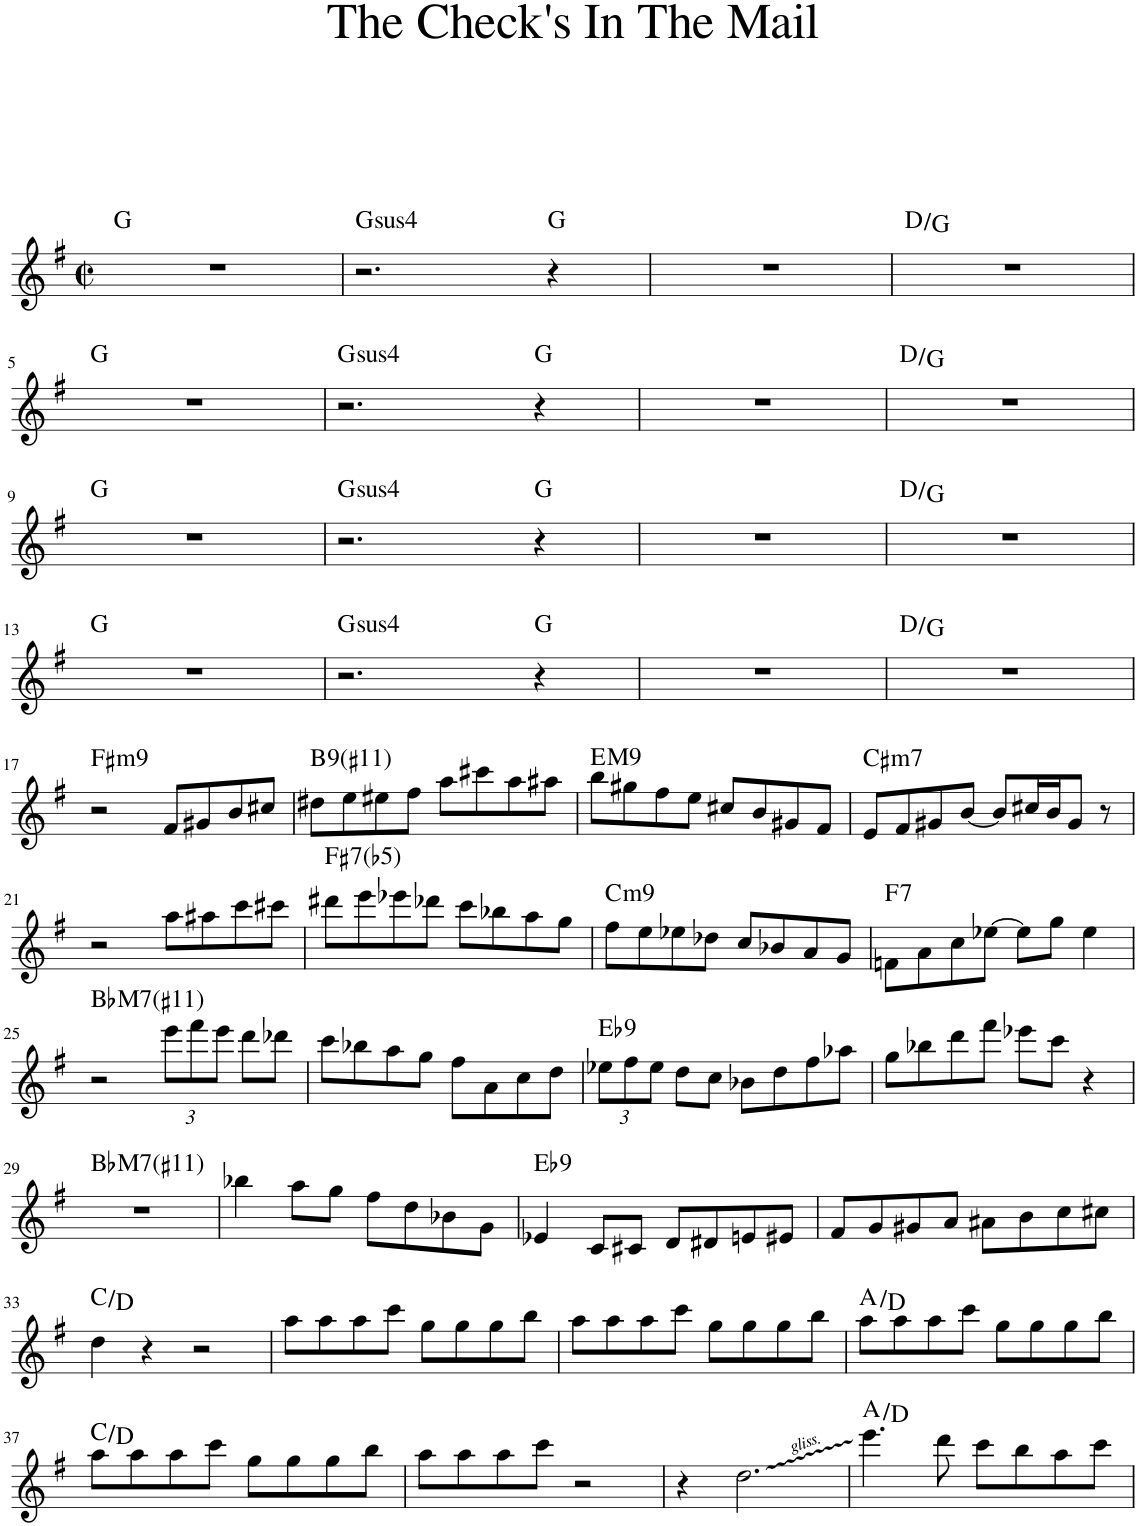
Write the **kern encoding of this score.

**kern	**harte
*part1	*part1
*staff1	*
*I"Baritone Saxophone	*
*I'Bar. Sax.	*
*clefG2	*
*Trd12c21	*
*k[f#]	*
*M2/2	*
*met(c|)	*
=1	=1
1r	G:maj
=2	=2
!	!LO:H:kt=4
2.r	G:sus4
4r	G:maj
=3	=3
1r	.
=4	=4
1r	D:maj/4
!!LO:LB:g=z
=5	=5
1r	G:maj
=6	=6
!	!LO:H:kt=4
2.r	G:sus4
4r	G:maj
=7	=7
1r	.
=8	=8
1r	D:maj/4
!!LO:LB:g=z
=9	=9
1r	G:maj
=10	=10
!	!LO:H:kt=4
2.r	G:sus4
4r	G:maj
=11	=11
1r	.
=12	=12
1r	D:maj/4
!!LO:LB:g=z
=13	=13
1r	G:maj
=14	=14
!	!LO:H:kt=4
2.r	G:sus4
4r	G:maj
=15	=15
1r	.
=16	=16
1r	D:maj/4
!!LO:LB:g=z
=17	=17
!	!LO:H:kt=m9
2r	F#:min9
8f#/L	.
8g#X/	.
8b/	.
8cc#X/J	.
=18	=18
!	!LO:H:kt=9
8dd#X\L	B:9(#11)
8ee\	.
8ee#X\	.
8ff#\J	.
8aa\L	.
8ccc#X\	.
8aa\	.
8aa#X\J	.
=19	=19
!	!LO:H:kt=M9
8bb\L	E:maj9
8gg#X\	.
8ff#\	.
8ee\J	.
8cc#X/L	.
8b/	.
8g#X/	.
8f#/J	.
=20	=20
!	!LO:H:kt=m7
8e/L	C#:min7
8f#/	.
8g#X/	.
[8b/J	.
8b/L]	.
16cc#X/L	.
16b/J	.
8g#/J	.
8r	.
!!LO:LB:g=z
=21	=21
2r	.
8aa\L	.
8aa#X\	.
8ccc\	.
8ccc#X\J	.
=22	=22
!	!LO:H:kt=7
8ddd#X\L	F#:(3,b5,b7)
8eee\	.
8eee-X\	.
8ddd-X\J	.
8ccc\L	.
8bb-X\	.
8aa\	.
8gg\J	.
=23	=23
!	!LO:H:kt=m9
8ff#\L	C:min9
8ee\	.
8ee-X\	.
8dd-X\J	.
8cc/L	.
8b-X/	.
8a/	.
8g/J	.
=24	=24
!	!LO:H:kt=7
8fn\L	F:7
8a\	.
8cc\	.
[8ee-X\J	.
8ee-\L]	.
8gg\J	.
4ee-\	.
!!LO:LB:g=z
=25	=25
!	!LO:H:kt=M7
2r	Bb:maj7(#11)
*Xbrackettup	*
12eee\L	.
12fff#\	.
12eee\J	.
8ddd\L	.
8ddd-X\J	.
=26	=26
8ccc\L	.
8bb-X\	.
8aa\	.
8gg\J	.
8ff#\L	.
8a\	.
8cc\	.
8dd\J	.
=27	=27
!	!LO:H:kt=9
12ee-X\L	Eb:9
12ff#\	.
12ee-\J	.
8dd\L	.
8cc\J	.
8b-X\L	.
8dd\	.
8ff#\	.
8aa-X\J	.
=28	=28
8gg\L	.
8bb-X\	.
8ddd\	.
8fff#\J	.
8eee-X\L	.
8ccc\J	.
4r	.
!!LO:LB:g=z
=29	=29
!	!LO:H:kt=M7
1r	Bb:maj7(#11)
=30	=30
4bb-X\	.
8aa\L	.
8gg\J	.
8ff#\L	.
8dd\	.
8b-X\	.
8g\J	.
=31	=31
!	!LO:H:kt=9
4e-X/	Eb:9
8c/L	.
8c#X/J	.
8d/L	.
8d#X/	.
8en/	.
8e#X/J	.
=32	=32
8f#/L	.
8g/	.
8g#X/	.
8a/J	.
8a#X\L	.
8b\	.
8cc\	.
8cc#X\J	.
!!LO:LB:g=z
=33	=33
4dd\	C:maj/2
4r	.
2r	.
=34	=34
8aa\L	.
8aa\	.
8aa\	.
8ccc\J	.
8gg\L	.
8gg\	.
8gg\	.
8bb\J	.
=35	=35
8aa\L	.
8aa\	.
8aa\	.
8ccc\J	.
8gg\L	.
8gg\	.
8gg\	.
8bb\J	.
=36	=36
8aa\L	A:maj/4
8aa\	.
8aa\	.
8ccc\J	.
8gg\L	.
8gg\	.
8gg\	.
8bb\J	.
!!LO:LB:g=z
=37	=37
8aa\L	C:maj/2
8aa\	.
8aa\	.
8ccc\J	.
8gg\L	.
8gg\	.
8gg\	.
8bb\J	.
=38	=38
8aa\L	.
8aa\	.
8aa\	.
8ccc\J	.
2r	.
=39	=39
4r	.
2.dd\	.
=40	=40
4.eee\	A:maj/4
8ddd\	.
8ccc\L	.
8bb\	.
8aa\	.
8ccc\J	.
=	=
*-	*-
